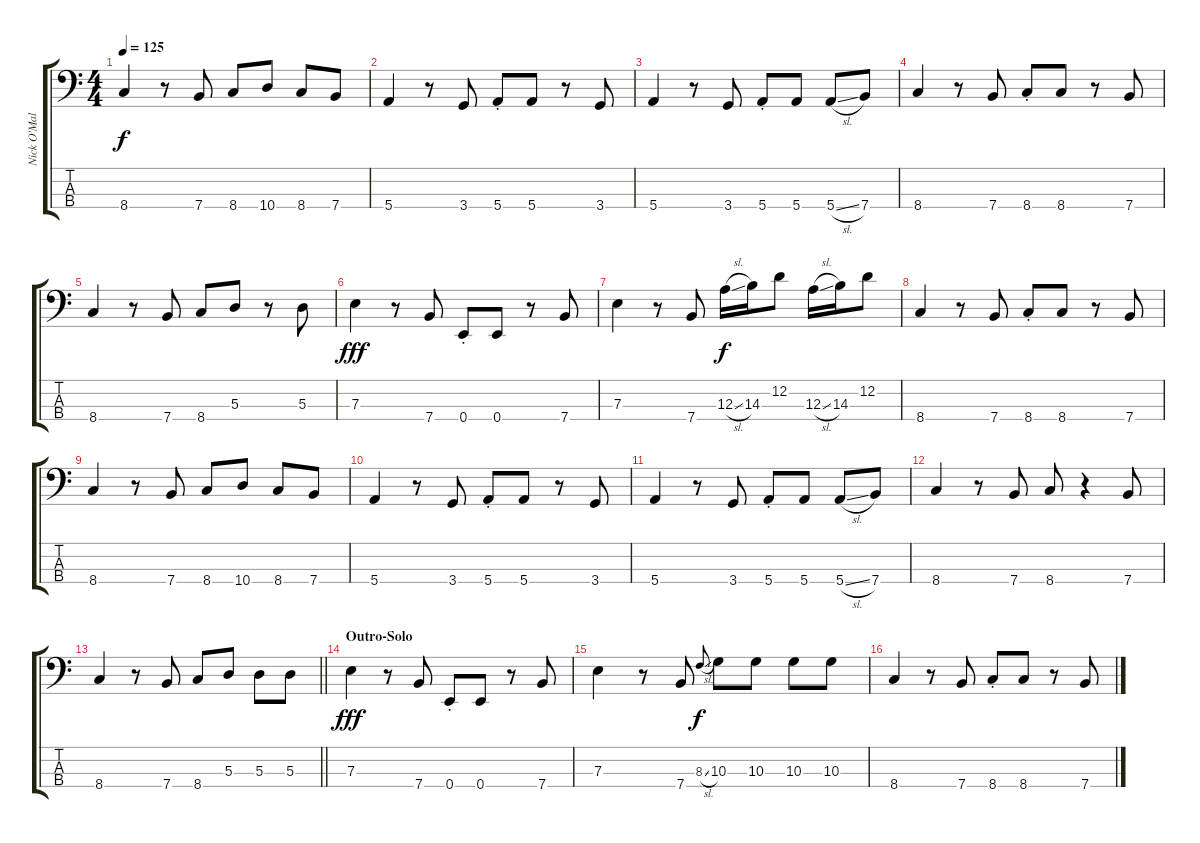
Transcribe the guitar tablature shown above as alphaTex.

\track ("Nick O'Malley" "Nick O'Mal") {instrument electricbassfinger}
\staff {score tabs}
\tuning (G2 D2 A1 E1) {hide}
\ts (4 4)
\tempo 125
\clef f4
\ks c
8.4.4{dy f} r.8 7.4.8 8.4.8 10.4.8 8.4.8 7.4.8 |
5.4.4 r.8 3.4.8 5.4{st}.8 5.4.8 r.8 3.4.8 |
5.4.4 r.8 3.4.8 5.4{st}.8 5.4.8 5.4{sl}.8 7.4.8 |
8.4.4 r.8 7.4.8 8.4{st}.8 8.4.8 r.8 7.4.8 |
8.4.4 r.8 7.4.8 8.4.8 5.3.8 r.8 5.3.8 |
7.3.4{dy fff} r.8 7.4.8 0.4{st}.8 0.4.8 r.8 7.4.8 |
7.3.4 r.8 7.4.8 12.3{sl}.16{dy f} 14.3.16 12.2.8 12.3{sl}.16 14.3.16 12.2.8 |
8.4.4 r.8 7.4.8 8.4{st}.8 8.4.8 r.8 7.4.8 |
8.4.4 r.8 7.4.8 8.4.8 10.4.8 8.4.8 7.4.8 |
5.4.4 r.8 3.4.8 5.4{st}.8 5.4.8 r.8 3.4.8 |
5.4.4 r.8 3.4.8 5.4{st}.8 5.4.8 5.4{sl}.8 7.4.8 |
8.4.4 r.8 7.4.8 8.4.8 r.4 7.4.8 |
\barLineRight lightlight
8.4.4 r.8 7.4.8 8.4.8 5.3.8 5.3.8 5.3.8 |
\section ("" "Outro-Solo")
7.3.4{dy fff} r.8 7.4.8 0.4{st}.8 0.4.8 r.8 7.4.8 |
7.3.4 r.8 7.4.8 8.3{sl}.8{gr onbeat dy f} 10.3.8 10.3.8 10.3.8 10.3.8 |
8.4.4 r.8 7.4.8 8.4{st}.8 8.4.8 r.8 7.4.8
